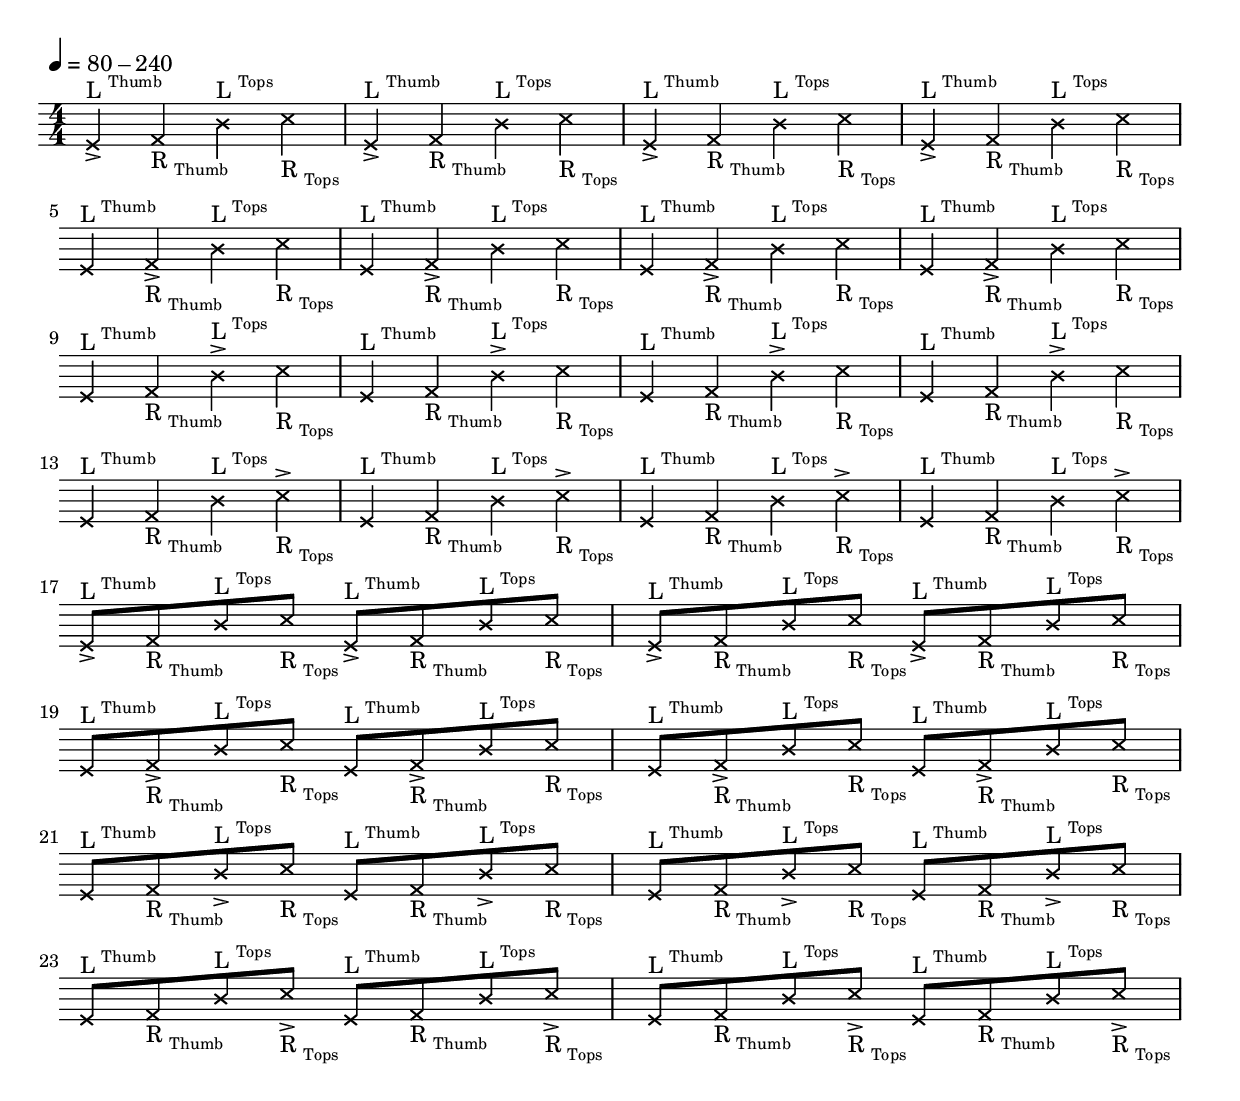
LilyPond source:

\version "2.24.1"
\include "../global.ly"

\layout {
  indent = -3.5
}

\relative {
  \defaultScoreSettings
  \tempo 4 = 80 - 240
  \time 4/4

  \rimNote
  \repeat unfold 4 { e'4^\LThumbTop-> f_\RThumbBtm   b^\LTopsTop   c_\RTopsBtm   } \break
  \repeat unfold 4 { e,4^\LThumbTop   f_\RThumbBtm-> b^\LTopsTop   c_\RTopsBtm   } \break
  \repeat unfold 4 { e,4^\LThumbTop   f_\RThumbBtm   b^\LTopsTop-> c_\RTopsBtm   } \break
  \repeat unfold 4 { e,4^\LThumbTop   f_\RThumbBtm   b^\LTopsTop   c_\RTopsBtm-> } \break

  \repeat unfold 4 { e,8^\LThumbTop-> f_\RThumbBtm   b^\LTopsTop   c_\RTopsBtm   } \break
  \repeat unfold 4 { e,8^\LThumbTop   f_\RThumbBtm-> b^\LTopsTop   c_\RTopsBtm   } \break
  \repeat unfold 4 { e,8^\LThumbTop   f_\RThumbBtm   b^\LTopsTop-> c_\RTopsBtm   } \break
  \repeat unfold 4 { e,8^\LThumbTop   f_\RThumbBtm   b^\LTopsTop   c_\RTopsBtm-> }

  \resetNoteHead
}